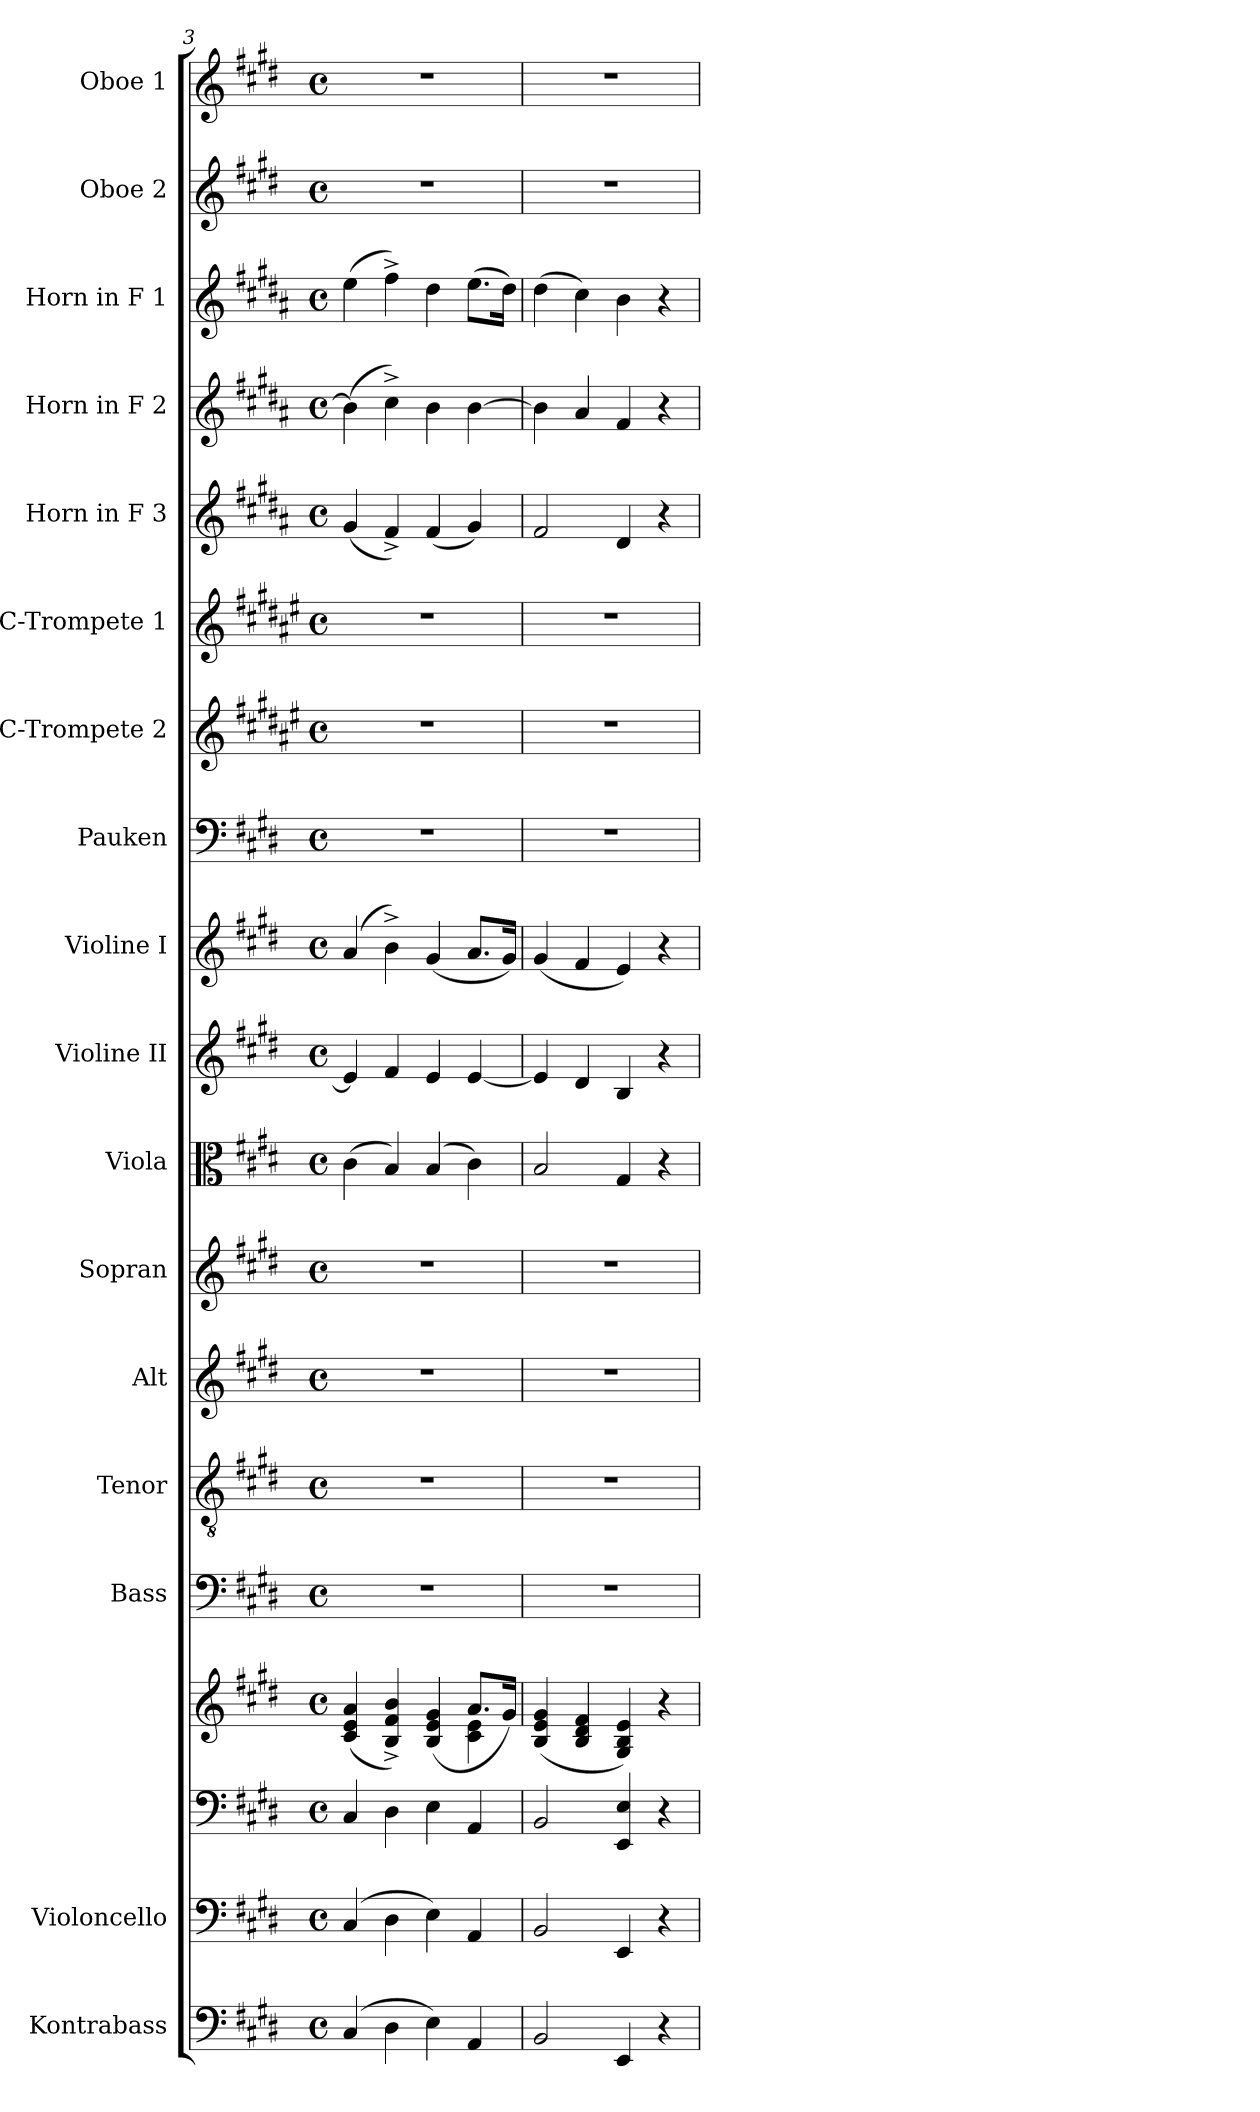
**kern	**kern	**kern	**kern	**kern	**kern	**kern	**kern	**kern	**kern	**kern	**kern	**kern	**kern	**kern	**kern	**kern	**kern	**kern
*part18	*part17	*part16	*part16	*part15	*part14	*part13	*part12	*part11	*part10	*part9	*part8	*part7	*part6	*part5	*part4	*part3	*part2	*part1
*staff19	*staff18	*staff17	*staff16	*staff15	*staff14	*staff13	*staff12	*staff11	*staff10	*staff9	*staff8	*staff7	*staff6	*staff5	*staff4	*staff3	*staff2	*staff1
*I"Kontrabass	*I"Violoncello	*	*	*I"Bass	*I"Tenor	*I"Alt	*I"Sopran	*I"Viola	*I"Violine II	*I"Violine I	*I"Pauken	*I"C-Trompete 2	*I"C-Trompete 1	*I"Horn in F 3	*I"Horn in F 2	*I"Horn in F 1	*I"Oboe 2	*I"Oboe 1
*I'Kb.	*I'Vc.	*	*	*I'B.	*I'T.	*I'A.	*I'S.	*I'Vla.	*I'Vl. II	*I'Vl. I	*I'Pk.	*I'C Trp. 2	*I'C Trp. 1	*	*	*	*I'Ob. 2	*I'Ob. 1
*clefF4	*clefF4	*clefF4	*clefG2	*clefF4	*clefGv2	*clefG2	*clefG2	*clefC3	*clefG2	*clefG2	*clefF4	*clefG2	*clefG2	*clefG2	*clefG2	*clefG2	*clefG2	*clefG2
*ITrd7c12	*	*	*	*	*	*	*	*	*	*	*	*ITrd1c2	*ITrd1c2	*ITrd4c7	*ITrd4c7	*ITrd4c7	*	*
*k[f#c#g#d#]	*k[f#c#g#d#]	*k[f#c#g#d#]	*k[f#c#g#d#]	*k[f#c#g#d#]	*k[f#c#g#d#]	*k[f#c#g#d#]	*k[f#c#g#d#]	*k[f#c#g#d#]	*k[f#c#g#d#]	*k[f#c#g#d#]	*k[f#c#g#d#]	*k[f#c#g#d#]	*k[f#c#g#d#]	*k[f#c#g#d#]	*k[f#c#g#d#]	*k[f#c#g#d#]	*k[f#c#g#d#]	*k[f#c#g#d#]
*E:	*E:	*E:	*E:	*E:	*E:	*E:	*E:	*E:	*E:	*E:	*E:	*E:	*E:	*E:	*E:	*E:	*E:	*E:
*M4/4	*M4/4	*M4/4	*M4/4	*M4/4	*M4/4	*M4/4	*M4/4	*M4/4	*M4/4	*M4/4	*M4/4	*M4/4	*M4/4	*M4/4	*M4/4	*M4/4	*M4/4	*M4/4
*met(c)	*met(c)	*met(c)	*met(c)	*met(c)	*met(c)	*met(c)	*met(c)	*met(c)	*met(c)	*met(c)	*met(c)	*met(c)	*met(c)	*met(c)	*met(c)	*met(c)	*met(c)	*met(c)
=3	=3	=3	=3	=3	=3	=3	=3	=3	=3	=3	=3	=3	=3	=3	=3	=3	=3	=3
*	*	*	*^	*	*	*	*	*	*	*	*	*	*	*	*	*	*	*
(4CC#/	(4C#/	4C#/	(4c#/ 4e/ 4a/	2.ryy	1r	1r	1r	1r	(>4c#\	4e/]	(4a/	1r	1r	1r	(<4c#/	(>4e\]	(>4a\	1r	1r
4DD#\	4D#\	4D#\	4B/^< 4f#/^< 4b/^<)	.	.	.	.	.	4B/)	4f#/	4b^>\)	.	.	.	4B^</)	4f#^>\)	4b^>\)	.	.
4EE\)	4E\)	4E\	(4B/ 4e/ 4g#/	.	.	.	.	.	(4B/	4e/	(<4g#/	.	.	.	(<4B/	4e\	4g#\	.	.
4AAA/	4AA/	4AA/	8.a/L	4c#\ 4e\	.	.	.	.	4c#\)	[4e/	8.a/L	.	.	.	4c#/)	[4e\	(>8.a\L	.	.
.	.	.	16g#/Jk)	.	.	.	.	.	.	.	16g#/Jk)	.	.	.	.	.	16g#\Jk)	.	.
*	*	*	*v	*v	*	*	*	*	*	*	*	*	*	*	*	*	*	*	*
=4	=4	=4	=4	=4	=4	=4	=4	=4	=4	=4	=4	=4	=4	=4	=4	=4	=4	=4
2BBB/	2BB/	2BB/	(<4B/ 4e/ 4g#/	1r	1r	1r	1r	2B/	4e/]	(<4g#/	1r	1r	1r	2B/	4e\]	(>4g#\	1r	1r
.	.	.	4B/ 4d#/ 4f#/	.	.	.	.	.	4d#/	4f#/	.	.	.	.	4d#/	4f#\)	.	.
4EEE/	4EE/	4EE/ 4E/	4G#/ 4B/ 4e/)	.	.	.	.	4G#/	4B/	4e/)	.	.	.	4G#/	4B/	4e\	.	.
4r	4r	4r	4r	.	.	.	.	4r	4r	4r	.	.	.	4r	4r	4r	.	.
=	=	=	=	=	=	=	=	=	=	=	=	=	=	=	=	=	=	=
*-	*-	*-	*-	*-	*-	*-	*-	*-	*-	*-	*-	*-	*-	*-	*-	*-	*-	*-
